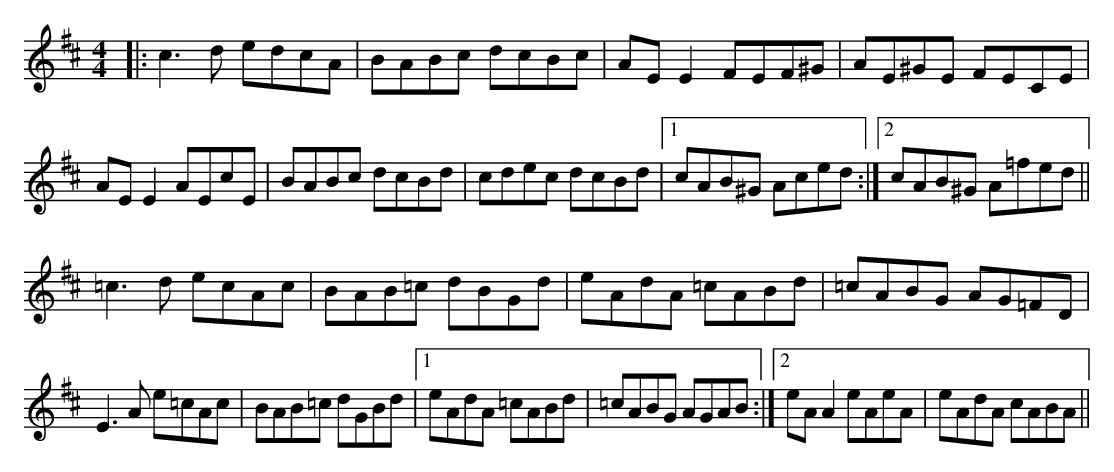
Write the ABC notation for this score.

X:1
M:4/4
K:D
|:c3 d edcA|BABc dcBc|AE E2 FEF^G|AE^GE FECE|
AE E2 AEcE|BABc dcBd|cdec dcBd|1 cAB^G Aced:|2 cAB^G A=fed||
=c3 d ecAc|BAB=c dBGd|eAdA =cABd|=cABG AG=FD|
E3 A e=cAc|BAB=c dGBd|1 eAdA =cABd|=cABG AGAB:|2 eA A2 eAeA|eAdA cABA||
